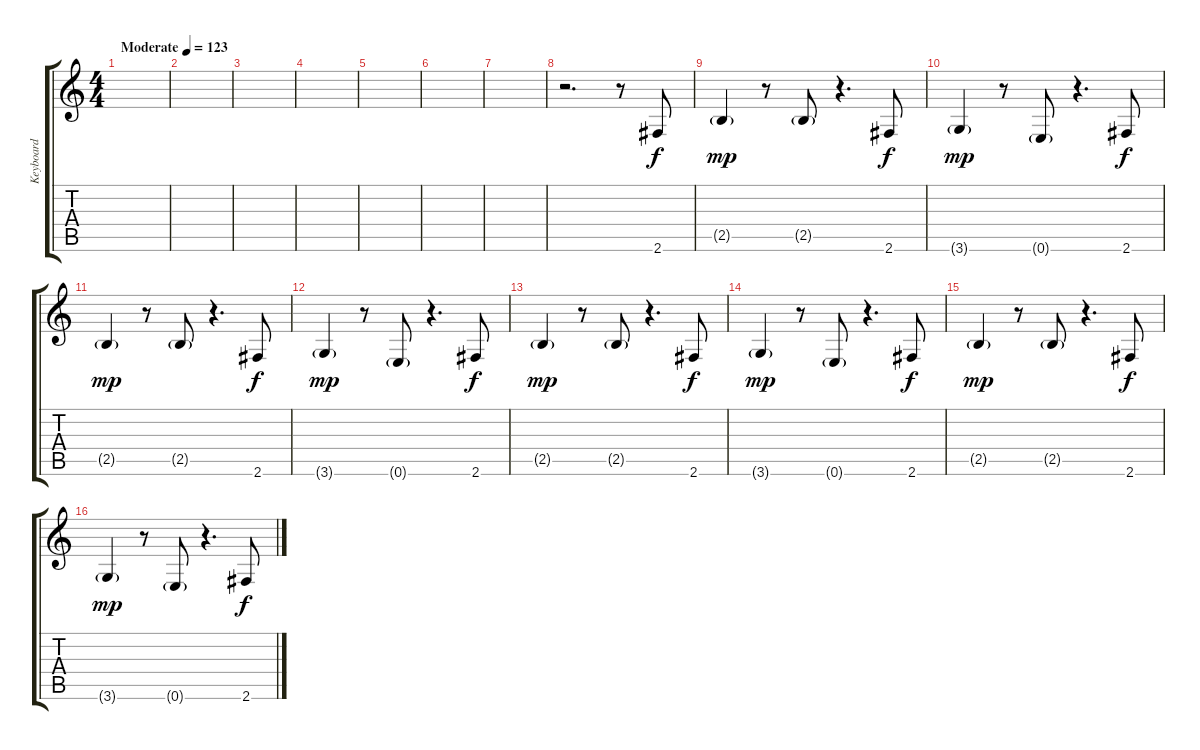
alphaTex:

\track ("Keyboard" "Keyboard") {instrument synthbass1}
\staff {score tabs}
\tuning (E4 B3 G3 D3 A2 E2) {hide}
\ts (4 4)
\tempo (123 "Moderate")
\clef g2
\ks c
|
|
|
|
|
|
|
r.2{d} r.8 2.6.8 |
2.5{g}.4{dy mp} r.8 2.5{g}.8 r.4{d} 2.6.8{dy f} |
3.6{g}.4{dy mp} r.8 0.6{g}.8 r.4{d} 2.6.8{dy f} |
2.5{g}.4{dy mp} r.8 2.5{g}.8 r.4{d} 2.6.8{dy f} |
3.6{g}.4{dy mp} r.8 0.6{g}.8 r.4{d} 2.6.8{dy f} |
2.5{g}.4{dy mp} r.8 2.5{g}.8 r.4{d} 2.6.8{dy f} |
3.6{g}.4{dy mp} r.8 0.6{g}.8 r.4{d} 2.6.8{dy f} |
2.5{g}.4{dy mp} r.8 2.5{g}.8 r.4{d} 2.6.8{dy f} |
3.6{g}.4{dy mp} r.8 0.6{g}.8 r.4{d} 2.6.8{dy f}
